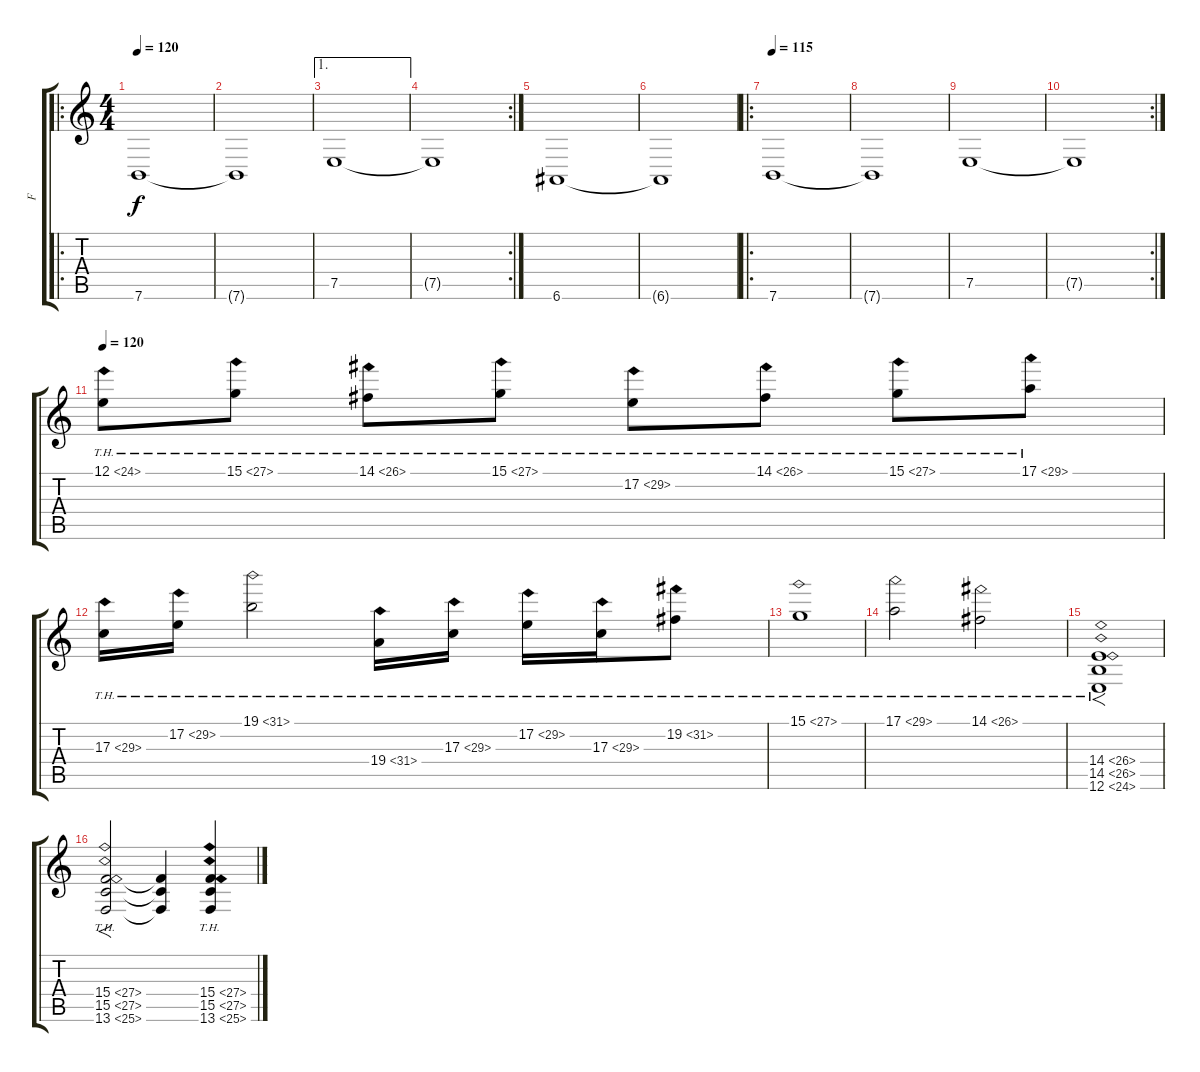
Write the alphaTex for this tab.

\track ("F" "F") {instrument synthstrings1}
\staff {score tabs}
\tuning (E4 B3 G3 D3 A2 E2) {hide}
\ro
\ts (4 4)
\tempo 120
\clef g2
\ks c
7.6.1{dy f instrument seashore} |
7.6{t}.1 |
\ae 1
7.5.1 |
\rc 2
7.5{t}.1 |
6.6.1{volume 11 instrument birdtweet} |
6.6{t}.1 |
\ro
\tempo 115
7.6.1{volume 9 instrument seashore} |
7.6{t}.1 |
7.5.1 |
\rc 2
7.5{t}.1 |
\tempo 120
12.1{th 12}.8{volume 10 balance 11 instrument synthstrings1} 15.1{th 12}.8 14.1{th 12}.8 15.1{th 12}.8 17.2{th 12}.8 14.1{th 12}.8 15.1{th 12}.8 17.1{th 12}.8 |
17.3{th 12}.16 17.2{th 12}.16 19.1{th 12}.2 19.4{th 12}.16 17.3{th 12}.16 17.2{th 12}.16 17.3{th 12}.16 19.2{th 12}.8 |
15.1{th 12}.1 |
17.1{th 12}.2 14.1{th 12}.2 |
(14.4{th 12} 14.5{th 12} 12.6{th 12}).1{f} |
(15.4{th 12} 15.5{th 12} 13.6{th 12}).2{f} (15.4{t} 15.5{t} 13.6{t}).4 (15.4{th 12} 15.5{th 12} 13.6{th 12}).4
